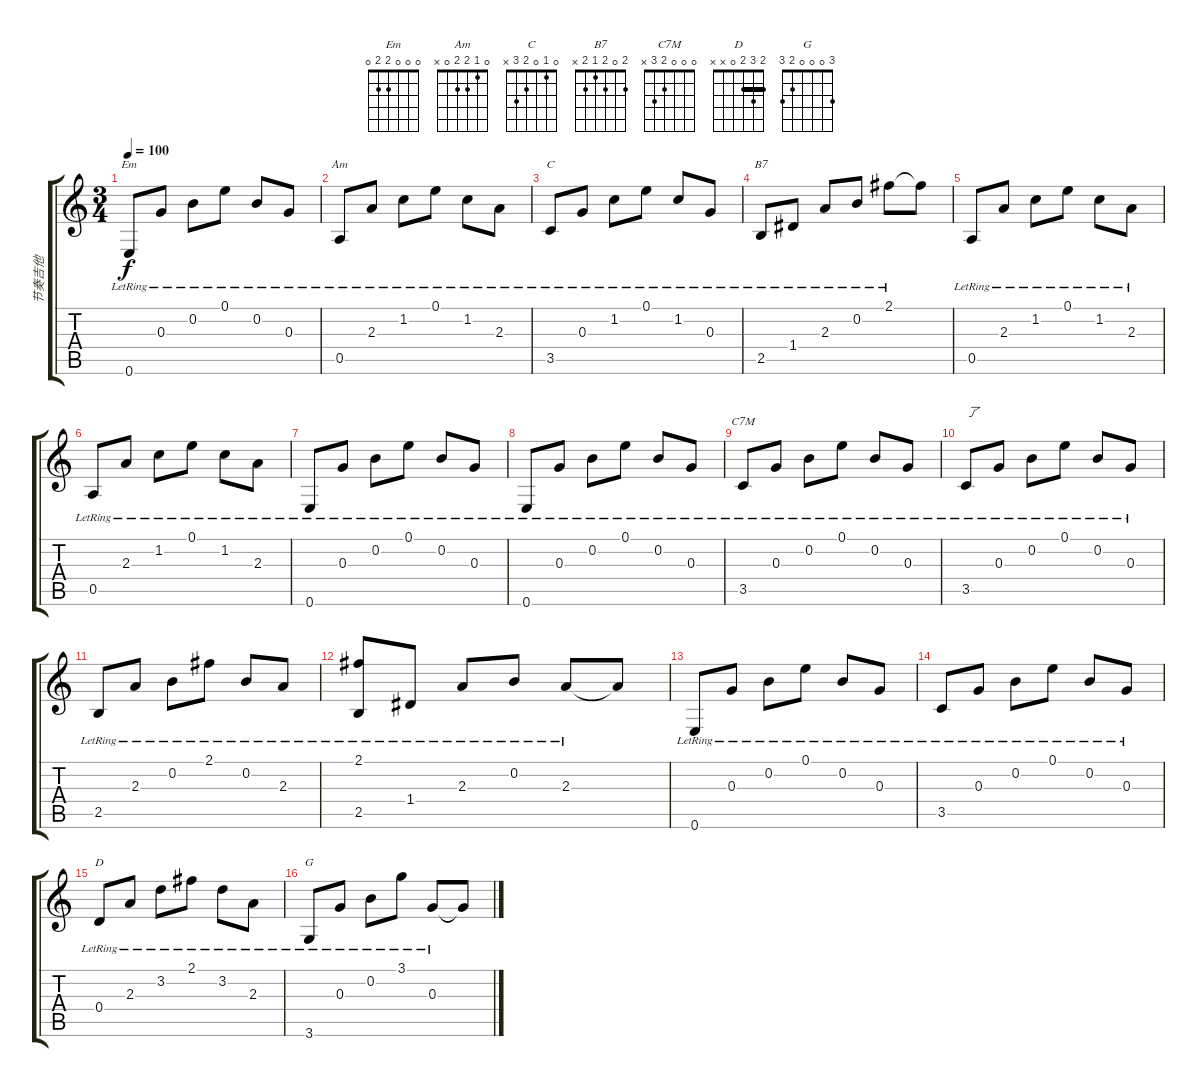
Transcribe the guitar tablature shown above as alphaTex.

\track ("节奏吉他" "节奏吉他") {instrument acousticguitarsteel}
\staff {score tabs}
\tuning (E4 B3 G3 D3 A2 E2) {hide}
\chord ("Em" 0 0 0 2 2 0)
\chord ("Am" 0 1 2 2 0 x)
\chord ("C" 0 1 0 2 3 x)
\chord ("B7" 2 0 2 1 2 x)
\chord ("C7M" 0 0 0 2 3 x)
\chord ("D" 2 3 2 0 x x) {barre 2}
\chord ("G" 3 0 0 0 2 3)
\ts (3 4)
\tempo 100
\clef g2
\ks c
0.6{lr}.8{ch "Em" dy f} 0.3{lr}.8 0.2{lr}.8 0.1{lr}.8 0.2{lr}.8 0.3{lr}.8 |
0.5{lr}.8{ch "Am"} 2.3{lr}.8 1.2{lr}.8 0.1{lr}.8 1.2{lr}.8 2.3{lr}.8 |
3.5{lr}.8{ch "C"} 0.3{lr}.8 1.2{lr}.8 0.1{lr}.8 1.2{lr}.8 0.3{lr}.8 |
2.5{lr}.8{ch "B7"} 1.4{lr}.8 2.3{lr}.8 0.2{lr}.8 2.1{lr}.8 2.1{t}.8 |
0.5{lr}.8 2.3{lr}.8 1.2{lr}.8 0.1{lr}.8 1.2{lr}.8 2.3{lr}.8 |
0.5{lr}.8 2.3{lr}.8 1.2{lr}.8 0.1{lr}.8 1.2{lr}.8 2.3{lr}.8 |
0.6{lr}.8 0.3{lr}.8 0.2{lr}.8 0.1{lr}.8 0.2{lr}.8 0.3{lr}.8 |
0.6{lr}.8 0.3{lr}.8 0.2{lr}.8 0.1{lr}.8 0.2{lr}.8 0.3{lr}.8 |
3.5{lr}.8{ch "C7M"} 0.3{lr}.8 0.2{lr}.8 0.1{lr}.8 0.2{lr}.8 0.3{lr}.8 |
3.5{lr}.8{txt "了"} 0.3{lr}.8 0.2{lr}.8 0.1{lr}.8 0.2{lr}.8 0.3{lr}.8 |
2.5{lr}.8 2.3{lr}.8 0.2{lr}.8 2.1{lr}.8 0.2{lr}.8 2.3{lr}.8 |
(2.1{lr} 2.5{lr}).8 1.4{lr}.8 2.3{lr}.8 0.2{lr}.8 2.3{lr}.8 2.3{t}.8 |
0.6{lr}.8 0.3{lr}.8 0.2{lr}.8 0.1{lr}.8 0.2{lr}.8 0.3{lr}.8 |
3.5{lr}.8 0.3{lr}.8 0.2{lr}.8 0.1{lr}.8 0.2{lr}.8 0.3{lr}.8 |
0.4{lr}.8{ch "D"} 2.3{lr}.8 3.2{lr}.8 2.1{lr}.8 3.2{lr}.8 2.3{lr}.8 |
3.6{lr}.8{ch "G"} 0.3{lr}.8 0.2{lr}.8 3.1{lr}.8 0.3{lr}.8 0.3{t}.8
